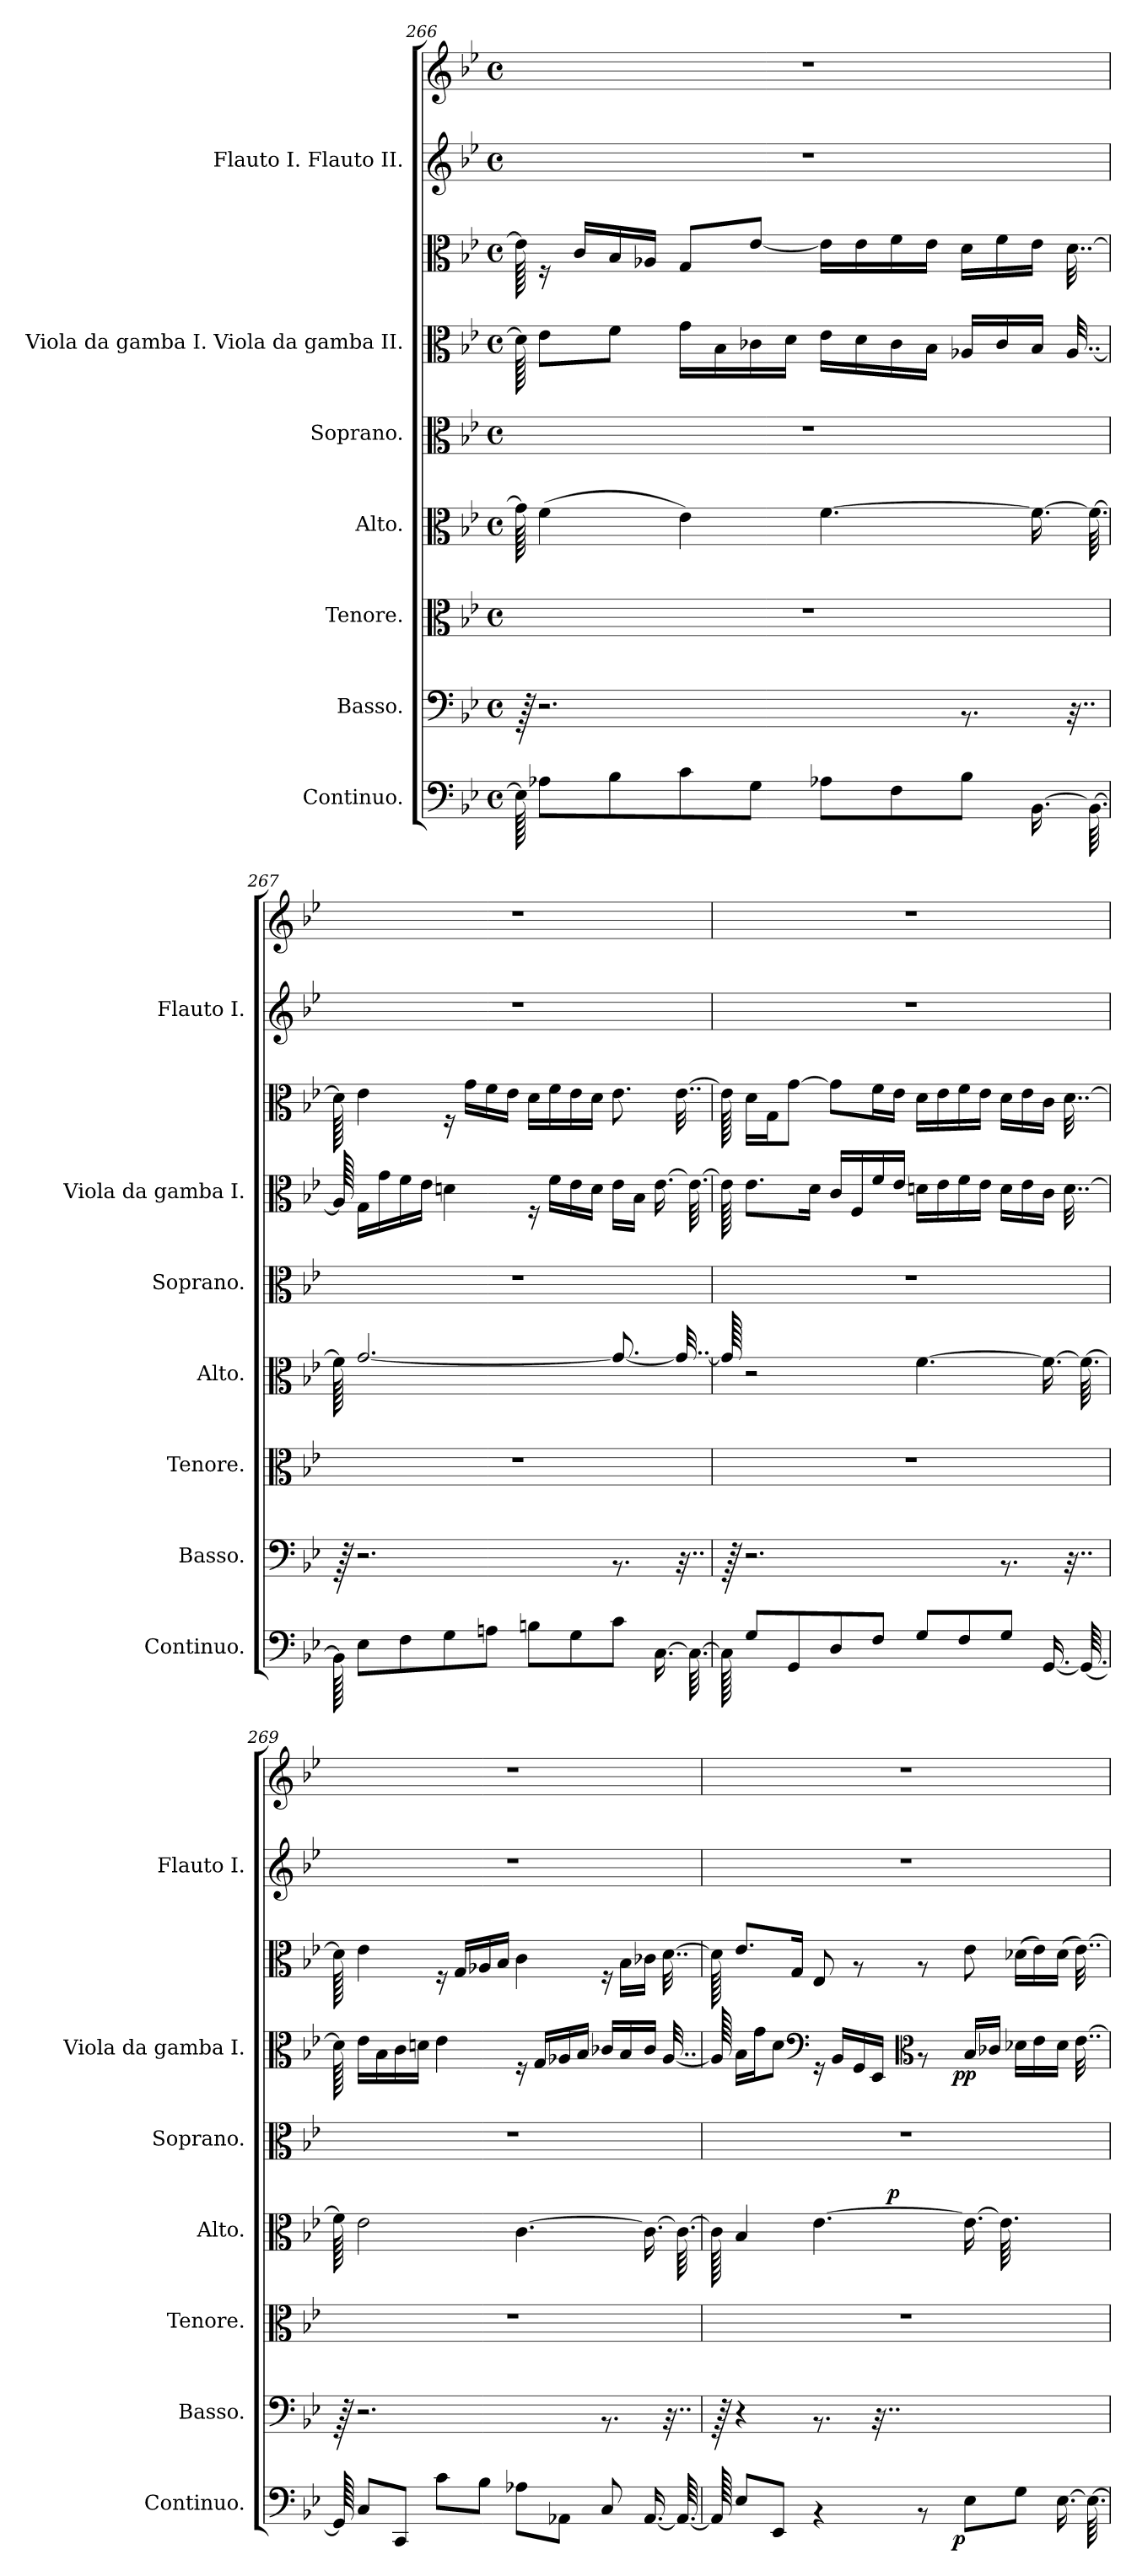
**kern	**dynam	**kern	**kern	**kern	**dynam	**kern	**kern	**kern	**dynam	**kern	**kern
*part7	*part7	*part6	*part5	*part4	*part4	*part3	*part2	*part2	*part2	*part1	*part1
*staff9	*staff9	*staff8	*staff7	*staff6	*staff6	*staff5	*staff4	*staff3	*staff3/4	*staff2	*staff1
*I"Continuo.	*	*I"Basso.	*I"Tenore.	*I"Alto.	*	*I"Soprano.	*I"Viola da gamba I. Viola da gamba II.	*	*	*I"Flauto I. Flauto II.	*
*I'Continuo.	*	*I'Basso.	*I'Tenore.	*I'Alto.	*	*I'Soprano.	*I'Viola da gamba I.	*	*	*I'Flauto I.	*
*clefF4	*	*clefF4	*clefC3	*clefC3	*	*clefC3	*clefC3	*clefC3	*	*clefG2	*clefG2
*k[b-e-]	*	*k[b-e-]	*k[b-e-]	*k[b-e-]	*	*k[b-e-]	*k[b-e-]	*k[b-e-]	*	*k[b-e-]	*k[b-e-]
*B-:	*	*B-:	*B-:	*B-:	*	*B-:	*B-:	*B-:	*	*B-:	*B-:
*M4/4	*	*M4/4	*M4/4	*M4/4	*	*M4/4	*M4/4	*M4/4	*	*M4/4	*M4/4
*met(c)	*	*met(c)	*met(c)	*met(c)	*	*met(c)	*met(c)	*met(c)	*	*met(c)	*met(c)
=266	=266	=266	=266	=266	=266	=266	=266	=266	=266	=266	=266
128E-\]	.	128rAA	1r	128g\]	.	1r	128d\]	128e-\]	.	1r	1r
8A-X\L	.	2.r	.	(>4f\	.	.	8e-\L	16rF	.	.	.
.	.	.	.	.	.	.	.	16c/LL	.	.	.
8B-\	.	.	.	.	.	.	8f\J	16B-/	.	.	.
.	.	.	.	.	.	.	.	16A-X/JJ	.	.	.
8c\	.	.	.	4e-\)	.	.	16g\LL	8G/L	.	.	.
.	.	.	.	.	.	.	16B-\	.	.	.	.
8G\J	.	.	.	.	.	.	16c-X\	[>8e-/J	.	.	.
.	.	.	.	.	.	.	16d\JJ	.	.	.	.
8A-X\L	.	.	.	[>4.f\	.	.	16e-\LL	16e-\LL]	.	.	.
.	.	.	.	.	.	.	16d\	16e-\	.	.	.
8F\	.	.	.	.	.	.	16c-\	16f\	.	.	.
.	.	.	.	.	.	.	16B-\JJ	16e-\JJ	.	.	.
8B-\J	.	8.rAA	.	.	.	.	16A-/LL	16d\LL	.	.	.
.	.	.	.	.	.	.	16c-/	16f\	.	.	.
[>16.BB-\	.	.	.	16.f\_	.	.	16B-/JJ	16e-\JJ	.	.	.
.	.	32..rAA	.	.	.	.	[<32..A-/	[>32..d\	.	.	.
64.BB-\_	.	.	.	64.f\_	.	.	.	.	.	.	.
!!LO:LB:g=z
=267	=267	=267	=267	=267	=267	=267	=267	=267	=267	=267	=267
128BB-\]	.	128rAA	1r	128f\]	.	1r	128A-/]	128d\]	.	1r	1r
8E-\L	.	2.r	.	[<2.g/	.	.	16G\LL	4e-\	.	.	.
.	.	.	.	.	.	.	16g\	.	.	.	.
8F\	.	.	.	.	.	.	16f\	.	.	.	.
.	.	.	.	.	.	.	16e-\JJ	.	.	.	.
8G\	.	.	.	.	.	.	4dn\	16rF	.	.	.
.	.	.	.	.	.	.	.	16g\LL	.	.	.
8An\J	.	.	.	.	.	.	.	16f\	.	.	.
.	.	.	.	.	.	.	.	16e-\JJ	.	.	.
8Bn\L	.	.	.	.	.	.	16rF	16d\LL	.	.	.
.	.	.	.	.	.	.	16f\LL	16f\	.	.	.
8G\	.	.	.	.	.	.	16e-\	16e-\	.	.	.
.	.	.	.	.	.	.	16d\JJ	16d\JJ	.	.	.
8c\J	.	8.rAA	.	8.g/_	.	.	16e-\LL	8.e-\	.	.	.
.	.	.	.	.	.	.	16B-\JJ	.	.	.	.
[>16.C\	.	.	.	.	.	.	[>16.e-\	.	.	.	.
.	.	32..rAA	.	32..g/_	.	.	.	[>32..e-\	.	.	.
64.C\_	.	.	.	.	.	.	64.e-\_	.	.	.	.
=268	=268	=268	=268	=268	=268	=268	=268	=268	=268	=268	=268
128C\]	.	128rAA	1r	128g/]	.	1r	128e-\]	128e-\]	.	1r	1r
8G/L	.	2.r	.	2r	.	.	8.e-\L	16d\LL	.	.	.
.	.	.	.	.	.	.	.	16G\J	.	.	.
8GG/	.	.	.	.	.	.	.	[>8g\J	.	.	.
.	.	.	.	.	.	.	16d\Jk	.	.	.	.
8D/	.	.	.	.	.	.	16c/LL	8g\L]	.	.	.
.	.	.	.	.	.	.	16F/	.	.	.	.
8F/J	.	.	.	.	.	.	16f/	16f\L	.	.	.
.	.	.	.	.	.	.	16e-/JJ	16e-\JJ	.	.	.
8G/L	.	.	.	[>4.f\	.	.	16dn\LL	16d\LL	.	.	.
.	.	.	.	.	.	.	16e-\	16e-\	.	.	.
8F/	.	.	.	.	.	.	16f\	16f\	.	.	.
.	.	.	.	.	.	.	16e-\JJ	16e-\JJ	.	.	.
8G/J	.	8.rAA	.	.	.	.	16d\LL	16d\LL	.	.	.
.	.	.	.	.	.	.	16e-\	16e-\	.	.	.
[<16.GG/	.	.	.	16.f\_	.	.	16c\JJ	16c\JJ	.	.	.
.	.	32..rAA	.	.	.	.	[>32..d\	[>32..d\	.	.	.
64.GG/_	.	.	.	64.f\_	.	.	.	.	.	.	.
=269	=269	=269	=269	=269	=269	=269	=269	=269	=269	=269	=269
128GG/]	.	128rAA	1r	128f\]	.	1r	128d\]	128d\]	.	1r	1r
8C/L	.	2.r	.	2e-\	.	.	16e-\LL	4e-\	.	.	.
.	.	.	.	.	.	.	16B-\	.	.	.	.
8CC/J	.	.	.	.	.	.	16c\	.	.	.	.
.	.	.	.	.	.	.	16dn\JJ	.	.	.	.
8c\L	.	.	.	.	.	.	4e-\	16rF	.	.	.
.	.	.	.	.	.	.	.	16G/LL	.	.	.
8B-\J	.	.	.	.	.	.	.	16A-X/	.	.	.
.	.	.	.	.	.	.	.	16B-/JJ	.	.	.
8A-X\L	.	.	.	[>4.c\	.	.	16rF	4c\	.	.	.
.	.	.	.	.	.	.	16G/LL	.	.	.	.
8AA-X\J	.	.	.	.	.	.	16A-/	.	.	.	.
.	.	.	.	.	.	.	16B-/JJ	.	.	.	.
8C/	.	8.rAA	.	.	.	.	16c-X/LL	16rF	.	.	.
.	.	.	.	.	.	.	16B-/	16B-\LL	.	.	.
[<16.AA-/	.	.	.	16.c\_	.	.	16c-/JJ	16c-\JJ	.	.	.
.	.	32..rAA	.	.	.	.	[<32..A-/	[>32..d\	.	.	.
64.AA-/_	.	.	.	64.c\_	.	.	.	.	.	.	.
!!LO:LB:g=z
=270	=270	=270	=270	=270	=270	=270	=270	=270	=270	=270	=270
*^	*	*	*	*^	*	*	*^	*^	*	*	*
128AA-/]	2ryy	.	128rAA	1r	128c\]	4ryy	.	1r	128A-/]	2ryy	128d\]	2ryy	.	1r	1r
8E-/L	.	.	4r	.	4B-/	.	.	.	16B-\LL	.	8.e-/L	.	.	.	.
.	.	.	.	.	.	.	.	.	16g\J	.	.	.	.	.	.
8EE-/J	.	.	.	.	.	.	.	.	8d\J	.	.	.	.	.	.
.	.	.	.	.	.	.	.	.	.	.	16G/Jk	.	.	.	.
.	.	.	.	.	.	8ryy	.	.	.	.	.	.	.	.	.
*	*	*	*	*	*	*	*	*	*clefF4	*	*	*	*	*	*
4rAA	.	.	8.rAA	.	[>4.e-\	.	.	.	16rGG	.	8E-/	.	.	.	.
.	.	.	.	.	.	.	.	.	16BB-/LL	.	.	.	.	.	.
.	.	.	.	.	.	16...ryy	.	.	.	.	.	.	.	.	.
.	.	.	.	.	.	.	.	.	16GG/	.	8rG	.	.	.	.
.	.	.	32..rAA	.	.	.	.	.	16EE-/JJ	.	.	.	.	.	.
!	!	!	!	!	!	!	!LO:DY:a	!	!	!	!	!	!	!	!
.	.	.	.	.	.	2ryy	p	.	.	.	.	.	.	.	.
.	16ryy	.	2ryy	.	.	.	.	.	.	16ryy	.	16ryy	.	.	.
*	*	*	*	*	*	*	*	*	*clefC3	*	*	*	*	*	*
8rAA	.	.	.	.	.	.	.	.	8rG	.	8rG	.	.	.	.
.	32ryy	.	.	.	.	.	.	.	.	32ryy	.	32ryy	.	.	.
.	128ryy	.	.	.	.	.	.	.	.	128ryy	.	128ryy	.	.	.
!	!	!LO:DY:b	!	!	!	!	!	!	!	!	!	!	!LO:DY:b=2	!	!
!	!	!	!	!	!	!	!	!	!	!	!	!	!LO:DY:n=1:b	!	!
.	4ryy	p	.	.	.	.	.	.	.	4ryy	.	4ryy	p p	.	.
8E-\L	.	.	.	.	16.e-\_	.	.	.	16B-/LL	.	8e-\	.	.	.	.
.	.	.	.	.	.	.	.	.	16c-X/JJ	.	.	.	.	.	.
.	.	.	.	.	64.e-\]	.	.	.	.	.	.	.	.	.	.
.	.	.	.	.	4ryy	.	.	.	.	.	.	.	.	.	.
8G\J	.	.	.	.	.	.	.	.	16d-\LL	.	(>16d-X\LL	.	.	.	.
.	.	.	.	.	.	.	.	.	16e-\	.	16e-\)	.	.	.	.
.	8ryy	.	.	.	.	.	.	.	.	8ryy	.	8ryy	.	.	.
[>16.E-\	.	.	.	.	.	.	.	.	16d-\JJ	.	(>16d-\JJ	.	.	.	.
.	.	.	.	.	.	.	.	.	[>32..e-\	.	[>32..e-\)	.	.	.	.
64.E-\_	64.ryy	.	.	.	.	.	.	.	.	64.ryy	.	64.ryy	.	.	.
.	.	.	.	.	.	128ryy	.	.	.	.	.	.	.	.	.
*	*	*	*	*	*	*	*	*	*v	*v	*	*	*	*	*
*v	*v	*	*	*	*v	*v	*	*	*	*v	*v	*	*	*
=	=	=	=	=	=	=	=	=	=	=	=
*-	*-	*-	*-	*-	*-	*-	*-	*-	*-	*-	*-
